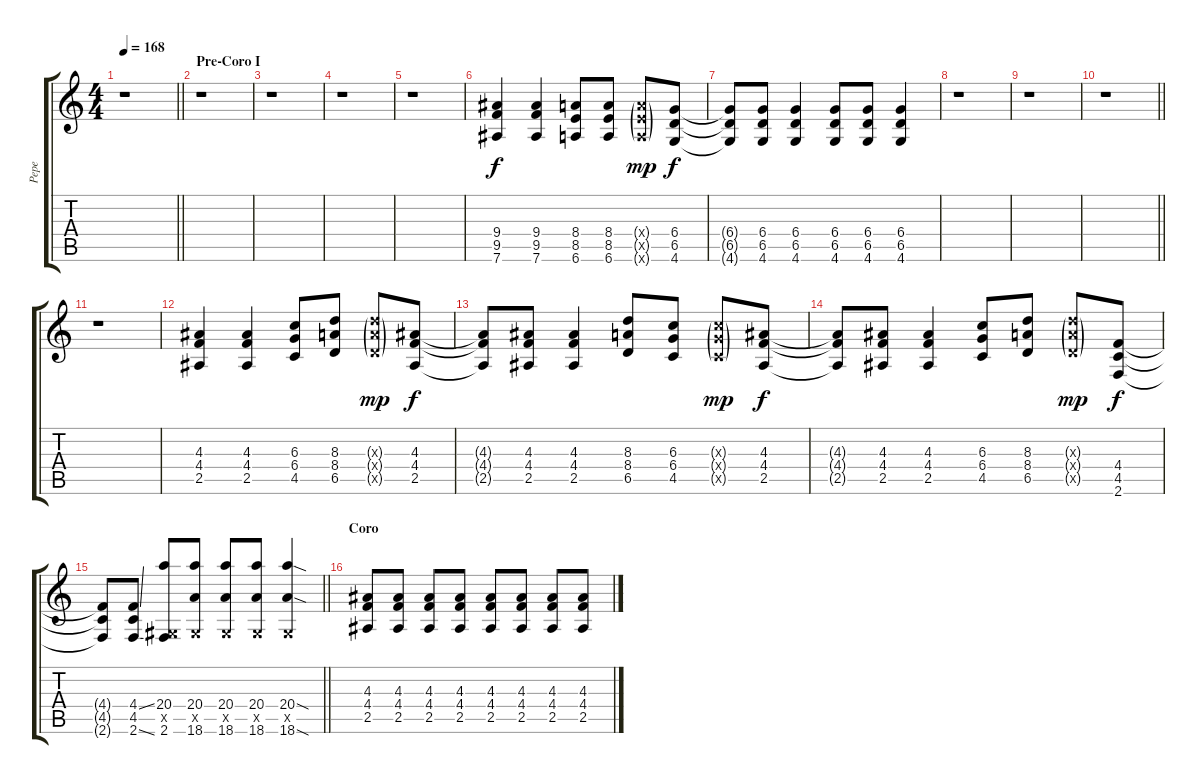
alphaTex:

\track ("Pepe" "Pepe") {instrument distortionguitar}
\staff {score tabs}
\tuning (Eb4 Bb3 Gb3 Db3 Ab2 Eb2) {hide}
\ts (4 4)
\tempo 168
\clef g2
\barLineRight lightlight
\ks c
r.1{dy f} |
\section ("" "Pre-Coro I")
r.1 |
r.1 |
r.1 |
r.1 |
(9.4 9.5 7.6).4{volume 14} (9.4 9.5 7.6).4 (8.4 8.5 6.6).8 (8.4 8.5 6.6).8 (8.4{g x} 8.5{g x} 6.6{g x}).8{dy mp} (6.4 6.5 4.6).8{dy f} |
(6.4{t} 6.5{t} 4.6{t}).8 (6.4 6.5 4.6).8 (6.4 6.5 4.6).4 (6.4 6.5 4.6).8 (6.4 6.5 4.6).8 (6.4 6.5 4.6).4 |
r.1 |
r.1 |
\barLineRight lightlight
r.1 |
r.1 |
(4.3 4.4 2.5).4 (4.3 4.4 2.5).4 (6.3 6.4 4.5).8 (8.3 8.4 6.5).8 (8.3{g x} 8.4{g x} 6.5{g x}).8{dy mp} (4.3 4.4 2.5).8{dy f} |
(4.3{t} 4.4{t} 2.5{t}).8 (4.3 4.4 2.5).8 (4.3 4.4 2.5).4 (8.3 8.4 6.5).8 (6.3 6.4 4.5).8 (6.3{g x} 6.4{g x} 4.5{g x}).8{dy mp} (4.3 4.4 2.5).8{dy f} |
(4.3{t} 4.4{t} 2.5{t}).8 (4.3 4.4 2.5).8 (4.3 4.4 2.5).4 (6.3 6.4 4.5).8 (8.3 8.4 6.5).8 (8.3{g x} 8.4{g x} 6.5{g x}).8{dy mp} (4.4 4.5 2.6).8{dy f} |
\barLineRight lightlight
(4.4{t} 4.5{t} 2.6{t}).8 (4.4{ss} 4.5 2.6{ss}).8 (20.4 0.5{x} 2.6).8 (20.4 0.5{x} 18.6).8 (20.4 0.5{x} 18.6).8 (20.4 0.5{x} 18.6).8 (20.4{sod} 0.5{x} 18.6{sod}).4 |
\section ("" "Coro")
(4.3 4.4 2.5).8 (4.3 4.4 2.5).8 (4.3 4.4 2.5).8 (4.3 4.4 2.5).8 (4.3 4.4 2.5).8 (4.3 4.4 2.5).8 (4.3 4.4 2.5).8 (4.3 4.4 2.5).8
